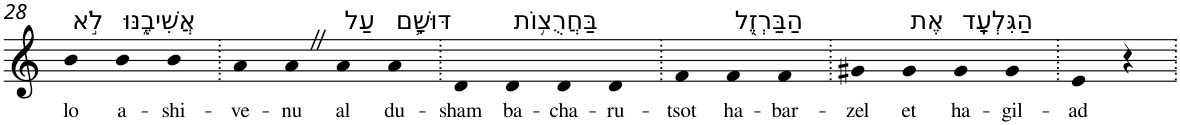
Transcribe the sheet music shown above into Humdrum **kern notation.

**kern	**text
*part1	*part1
*staff1	*staff1
*I"Piano	*
*I'Pno	*
!!LO:PB:g=z
*clefG2	*
*k[]	*
=28	=28
!LO:TX:a:t=לֹ֣א	!
!	!LO:LY:b
4b	lo
!LO:TX:a:t=אֲשִׁיבֶ֑נּוּ	!
!	!LO:LY:b
4b	a-
!	!LO:LY:b
4b	-shi-
=29.	=29.
!	!LO:LY:b
4a	-ve-
!	!LO:LY:b
4aZ	-nu
!LO:TX:a:t=עַל	!
!	!LO:LY:b
4a	al
!LO:TX:a:t=דּוּשָׁ֛ם	!
!	!LO:LY:b
4a	du-
=30.	=30.
!	!LO:LY:b
4d	-sham
!LO:TX:a:t=בַּחֲרֻצ֥וֹת	!
!	!LO:LY:b
4d	ba-
!	!LO:LY:b
4d	-cha-
!	!LO:LY:b
4d	-ru-
=31.	=31.
!	!LO:LY:b
4f	-tsot
!LO:TX:a:t=הַבַּרְזֶ֖ל	!
!	!LO:LY:b
4f	ha-
!	!LO:LY:b
4f	-bar-
=32.	=32.
!	!LO:LY:b
4g#X	-zel
!LO:TX:a:t=אֶת	!
!	!LO:LY:b
4g#	et
!LO:TX:a:t=הַגִּלְעָֽד	!
!	!LO:LY:b
4g#	ha-
!	!LO:LY:b
4g#	-gil-
=33.	=33.
!	!LO:LY:b
4e	-ad
4r	.
=.	=.
*-	*-
